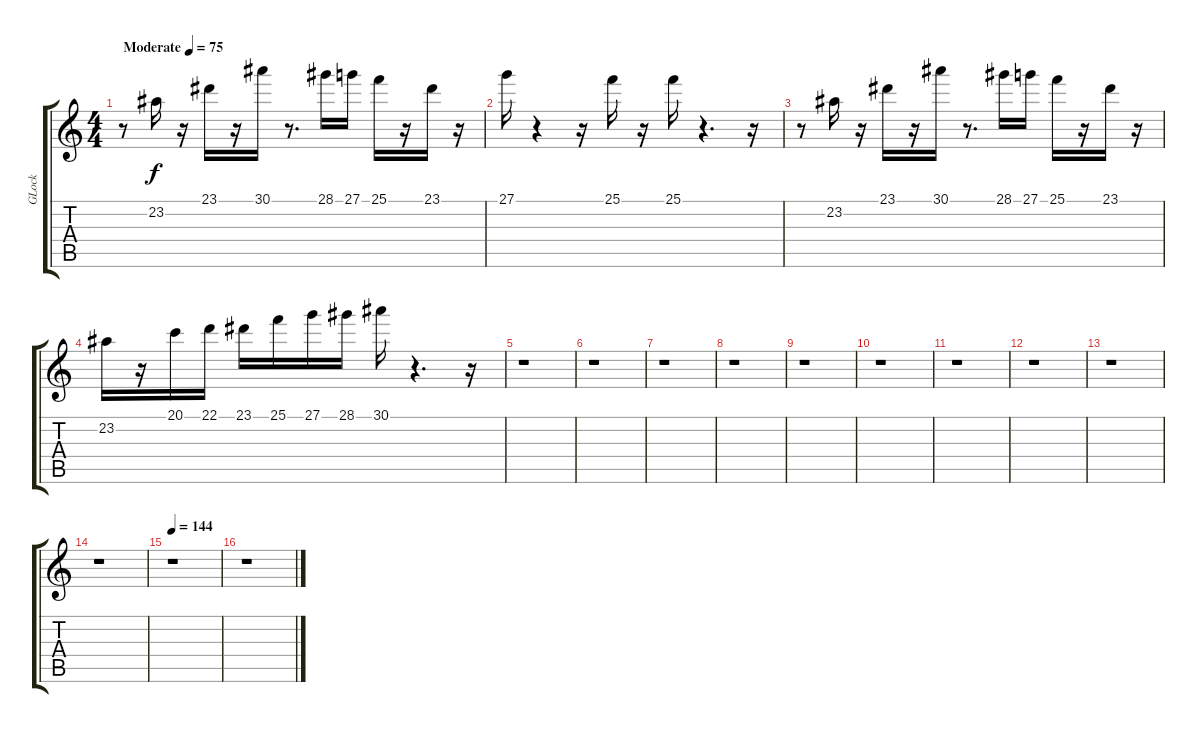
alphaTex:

\track ("GLock" "GLock") {instrument glockenspiel}
\staff {score tabs}
\tuning (E4 B3 G3 D3 A2 E2) {hide}
\ts (4 4)
\tempo (75 "Moderate")
\clef g2
\ks c
r.8{dy f instrument glockenspiel} 23.2.16 r.16 23.1.16 r.16 30.1.16 r.8{d} 28.1.16 27.1.16 25.1.16 r.16 23.1.16 r.16 |
27.1.16 r.4 r.16 25.1.16 r.16 25.1.16 r.4{d} r.16 |
r.8 23.2.16 r.16 23.1.16 r.16 30.1.16 r.8{d} 28.1.16 27.1.16 25.1.16 r.16 23.1.16 r.16 |
23.2.16 r.16 20.1.16 22.1.16 23.1.16 25.1.16 27.1.16 28.1.16 30.1.16 r.4{d} r.16 |
r.1 |
r.1 |
r.1 |
r.1 |
r.1 |
r.1 |
r.1 |
r.1 |
r.1 |
r.1 |
\tempo 144
r.1 |
r.1
